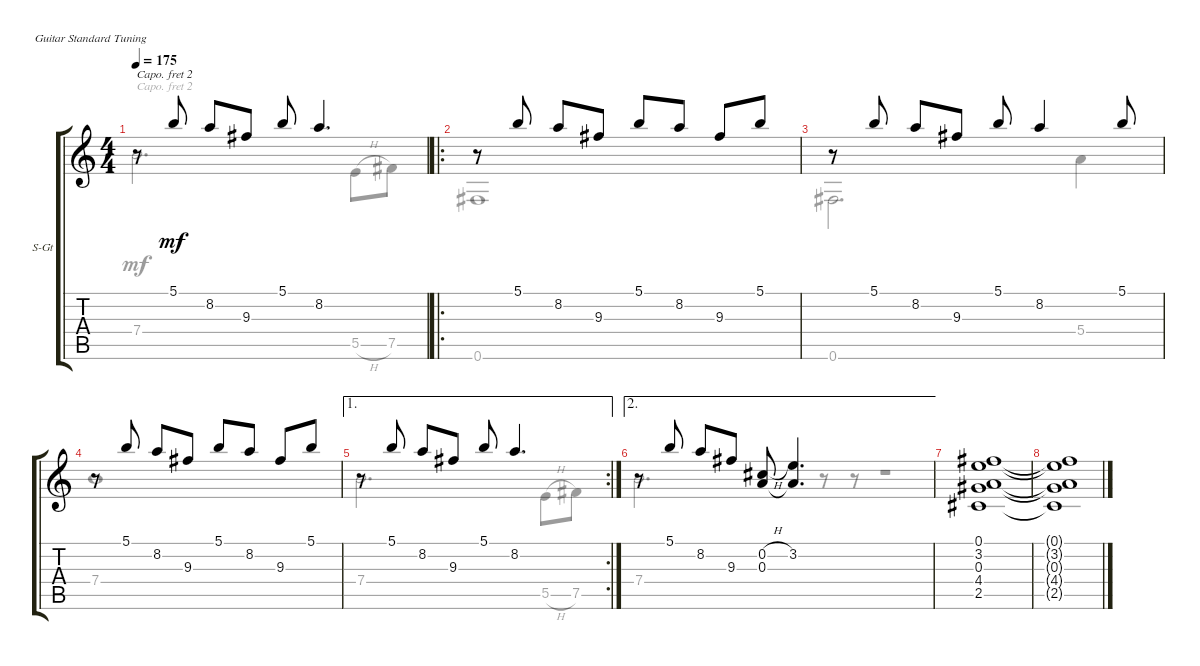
\defaultSystemsLayout 4
\bracketExtendMode groupsimilarinstruments
\firstSystemTrackNameOrientation horizontal
\otherSystemsTrackNameOrientation horizontal
\track ("Steel Guitar" "S-Gt") {instrument acousticguitarsteel}
\staff {score tabs}
\capo 2
\tuning (E4 B3 G3 D3 A2 E2)
\voice
\ts (4 4)
\tempo 175
\clef g2
\ks c
r.8{dy mf} 5.1.8 8.2.8 9.3.8 5.1.8 8.2.4{d} |
\ro
r.8 5.1.8 8.2.8 9.3.8 5.1.8 8.2.8 9.3.8 5.1.8 |
r.8 5.1.8 8.2.8 9.3.8 5.1.8 8.2.4 5.1.8 |
r.8 5.1.8 8.2.8 9.3.8 5.1.8 8.2.8 9.3.8 5.1.8 |
\ae 1
\rc 2
r.8 5.1.8 8.2.8 9.3.8 5.1.8 8.2.4{d} |
\ae 2
r.8 5.1.8 8.2.8 9.3.8 (0.2{h} 0.3).8 (3.2 0.3{t}).4{d} |
(2.5 4.4 0.3 3.2 0.1).1 |
(2.5{t} 4.4{t} 0.3{t} 3.2{t} 0.1{t}).1
\voice
\clef g2
\ottava regular
\simile none
\ks c
7.4.2{d dy mf} 5.5{h}.8 7.5.8 |
0.6.1 |
0.6.2{d} 5.4.4 |
7.4.1 |
7.4.2{d} 5.5{h}.8 7.5.8 |
7.4.2{d} r.8 r.8 r.1 |
|
